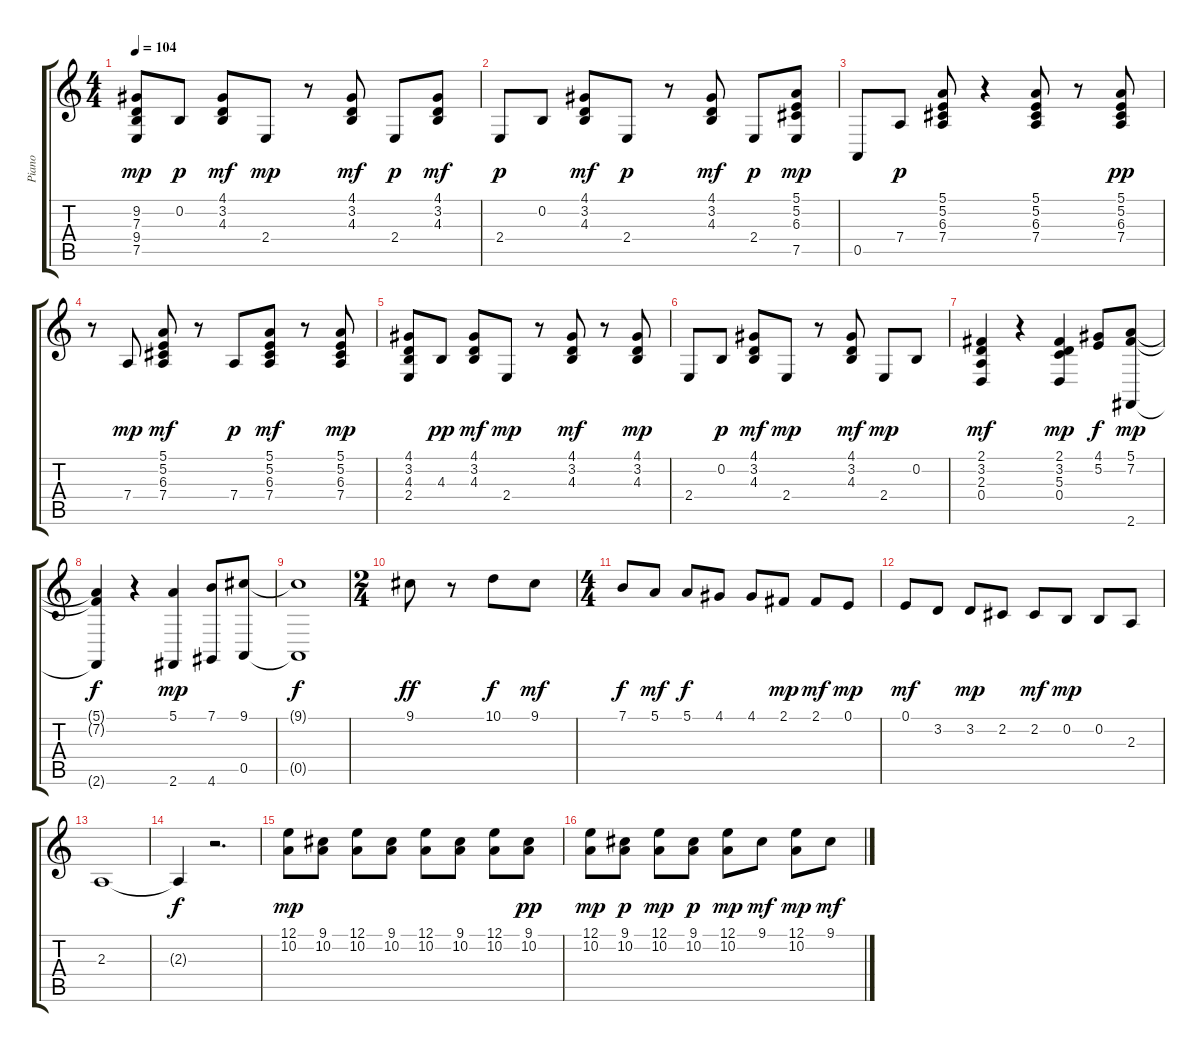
\track ("Piano" "Piano") {instrument brightacousticpiano}
\staff {score tabs}
\tuning (E4 B3 G3 D3 A2 E2) {hide}
\ts (4 4)
\tempo 104
\clef g2
\ks c
(9.2 7.3 9.4 7.5).8{dy mp} 0.2.8{dy p} (4.1 3.2 4.3).8{dy mf} 2.4.8{dy mp} r.8 (4.1 3.2 4.3).8{dy mf} 2.4.8{dy p} (4.1 3.2 4.3).8{dy mf} |
2.4.8{dy p} 0.2.8 (4.1 3.2 4.3).8{dy mf} 2.4.8{dy p} r.8 (4.1 3.2 4.3).8{dy mf} 2.4.8{dy p} (5.1 5.2 6.3 7.5).8{dy mp} |
0.5.8 7.4.8{dy p} (5.1 5.2 6.3 7.4).8 r.4 (5.1 5.2 6.3 7.4).8 r.8 (5.1 5.2 6.3 7.4).8{dy pp} |
r.8 7.4.8{dy mp} (5.1 5.2 6.3 7.4).8{dy mf} r.8 7.4.8{dy p} (5.1 5.2 6.3 7.4).8{dy mf} r.8 (5.1 5.2 6.3 7.4).8{dy mp} |
(4.1 3.2 4.3 2.4).8 4.3.8{dy pp} (4.1 3.2 4.3).8{dy mf} 2.4.8{dy mp} r.8 (4.1 3.2 4.3).8{dy mf} r.8 (4.1 3.2 4.3).8{dy mp} |
2.4.8 0.2.8{dy p} (4.1 3.2 4.3).8{dy mf} 2.4.8{dy mp} r.8 (4.1 3.2 4.3).8{dy mf} 2.4.8{dy mp} 0.2.8 |
(2.1 3.2 2.3 0.4).4{dy mf} r.4 (2.1 3.2 5.3 0.4).4{dy mp} (4.1 5.2).8{dy f} (5.1 7.2 2.6).8{dy mp} |
(5.1{t} 7.2{t} 2.6{t}).4{dy f} r.4 (5.1 2.6).4{dy mp} (7.1 4.6).8 (9.1 0.5).8 |
(9.1{t} 0.5{t}).1{dy f} |
\ts (2 4)
9.1.8{dy ff} r.8 10.1.8{dy f} 9.1.8{dy mf} |
\ts (4 4)
7.1.8{dy f} 5.1.8{dy mf} 5.1.8{dy f} 4.1.8 4.1.8 2.1.8{dy mp} 2.1.8{dy mf} 0.1.8{dy mp} |
0.1.8{dy mf} 3.2.8 3.2.8{dy mp} 2.2.8 2.2.8{dy mf} 0.2.8{dy mp} 0.2.8 2.3.8 |
2.3.1 |
2.3{t}.4{dy f} r.2{d} |
(12.1 10.2).8{dy mp} (9.1 10.2).8 (12.1 10.2).8 (9.1 10.2).8 (12.1 10.2).8 (9.1 10.2).8 (12.1 10.2).8 (9.1 10.2).8{dy pp} |
(12.1 10.2).8{dy mp} (9.1 10.2).8{dy p} (12.1 10.2).8{dy mp} (9.1 10.2).8{dy p} (12.1 10.2).8{dy mp} 9.1.8{dy mf} (12.1 10.2).8{dy mp} 9.1.8{dy mf}
